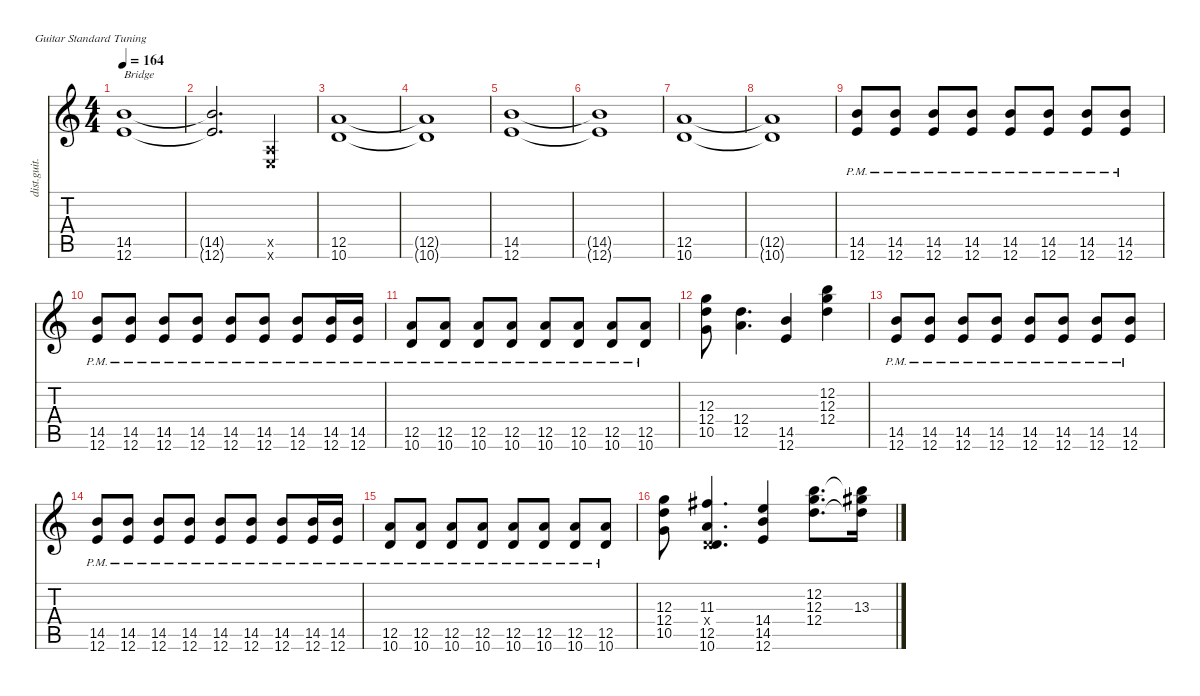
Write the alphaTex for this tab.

\defaultSystemsLayout 4
\hideDynamics
\bracketExtendMode nobrackets
\track ("Rhythm Guitar 1" "dist.guit.") {instrument distortionguitar}
\staff {score tabs}
\tuning (E4 B3 G3 D3 A2 E2)
\ts (4 4)
\tempo 164
\clef g2
\ks c
(14.5 12.6).1{txt "Bridge" dy f} |
(14.5{t} 12.6{t}).2{d} (0.5{x} 0.6{x}).4 |
(12.5 10.6).1 |
(12.5{t} 10.6{t}).1 |
(14.5 12.6).1 |
(14.5{t} 12.6{t}).1 |
(12.5 10.6).1 |
(12.5{t} 10.6{t}).1 |
(14.5{pm} 12.6).8 (14.5{pm} 12.6).8 (14.5{pm} 12.6).8 (14.5{pm} 12.6).8 (14.5{pm} 12.6).8 (14.5{pm} 12.6).8 (14.5{pm} 12.6).8 (14.5{pm} 12.6).8 |
(14.5{pm} 12.6).8 (14.5{pm} 12.6).8 (14.5{pm} 12.6).8 (14.5{pm} 12.6).8 (14.5{pm} 12.6).8 (14.5{pm} 12.6).8 (14.5{pm} 12.6).8 (14.5{pm} 12.6).16 (14.5{pm} 12.6).16 |
(12.5{pm} 10.6).8 (12.5{pm} 10.6).8 (12.5{pm} 10.6).8 (12.5{pm} 10.6).8 (12.5{pm} 10.6).8 (12.5{pm} 10.6).8 (12.5{pm} 10.6).8 (12.5{pm} 10.6).8 |
(12.3 12.4 10.5).8 (12.4 12.5).4{d} (14.5 12.6).4 (12.2 12.3 12.4).4 |
(14.5{pm} 12.6).8 (14.5{pm} 12.6).8 (14.5{pm} 12.6).8 (14.5{pm} 12.6).8 (14.5{pm} 12.6).8 (14.5{pm} 12.6).8 (14.5{pm} 12.6).8 (14.5{pm} 12.6).8 |
(14.5{pm} 12.6).8 (14.5{pm} 12.6).8 (14.5{pm} 12.6).8 (14.5{pm} 12.6).8 (14.5{pm} 12.6).8 (14.5{pm} 12.6).8 (14.5{pm} 12.6).8 (14.5{pm} 12.6).16 (14.5 12.6{pm}).16 |
(12.5{pm} 10.6).8 (12.5{pm} 10.6).8 (12.5{pm} 10.6).8 (12.5{pm} 10.6).8 (12.5{pm} 10.6).8 (12.5{pm} 10.6).8 (12.5{pm} 10.6).8 (12.5{pm} 10.6).8 |
(12.3 12.4 10.5).8 (11.3{acc #} 0.4{x} 12.5 10.6).4{d} (14.4 14.5 12.6).4 (12.2 12.3 12.4).8{d} (12.2{t} 13.3{acc #} 12.4{t}).16
